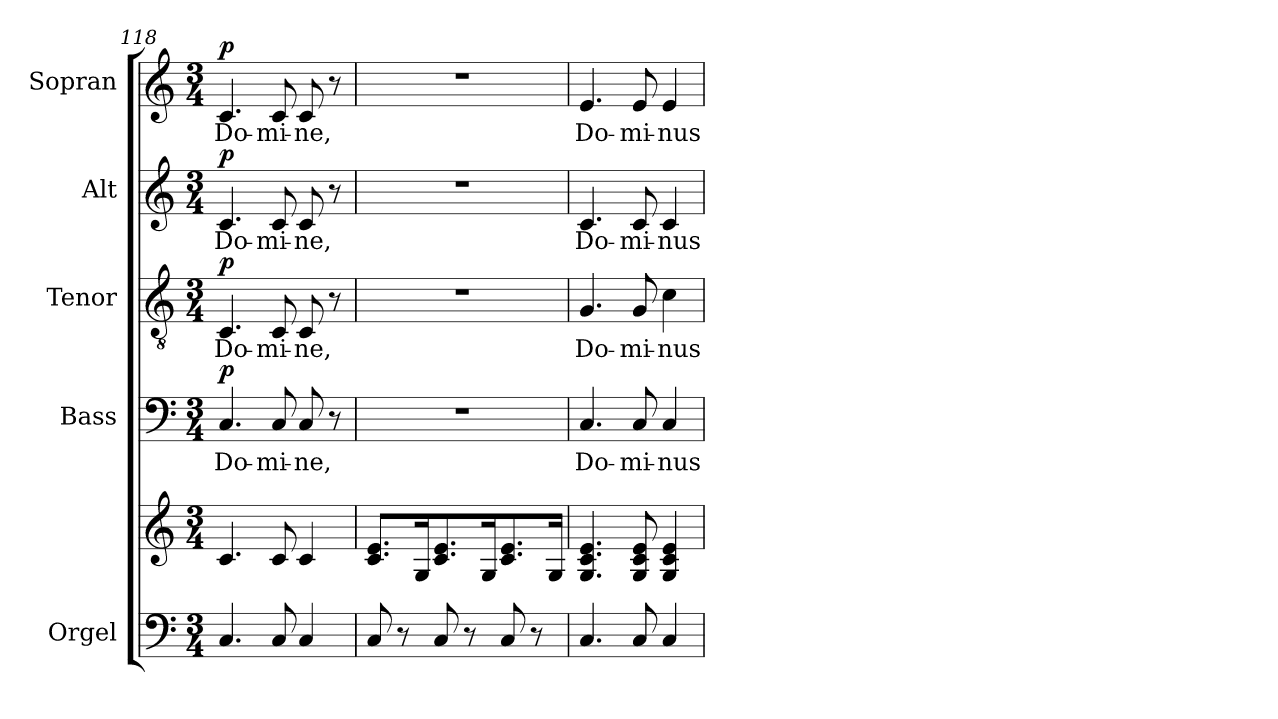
**kern	**kern	**kern	**text	**dynam	**kern	**text	**dynam	**kern	**text	**dynam	**kern	**text	**dynam
*part5	*part5	*part4	*part4	*part4	*part3	*part3	*part3	*part2	*part2	*part2	*part1	*part1	*part1
*staff6	*staff5	*staff4	*staff4	*staff4	*staff3	*staff3	*staff3	*staff2	*staff2	*staff2	*staff1	*staff1	*staff1
*I"Orgel	*	*I"Bass	*	*	*I"Tenor	*	*	*I"Alt	*	*	*I"Sopran	*	*
*I'Org.	*	*I'B	*	*	*I'T	*	*	*I'A	*	*	*I'S	*	*
*clefF4	*clefG2	*clefF4	*	*	*clefGv2	*	*	*clefG2	*	*	*clefG2	*	*
*k[]	*k[]	*k[]	*	*	*k[]	*	*	*k[]	*	*	*k[]	*	*
*C:	*C:	*C:	*	*	*C:	*	*	*C:	*	*	*C:	*	*
*M3/4	*M3/4	*M3/4	*	*	*M3/4	*	*	*M3/4	*	*	*M3/4	*	*
=118	=118	=118	=118	=118	=118	=118	=118	=118	=118	=118	=118	=118	=118
!	!	!	!LO:LY:b	!LO:DY:a	!	!LO:LY:b	!LO:DY:a	!	!LO:LY:b	!LO:DY:a	!	!LO:LY:b	!LO:DY:a
4.C/	4.c/	4.C/	Do-	p	4.C/	Do-	p	4.c/	Do-	p	4.c/	Do-	p
!	!	!	!LO:LY:b	!	!	!LO:LY:b	!	!	!LO:LY:b	!	!	!LO:LY:b	!
8C/	8c/	8C/	-mi-	.	8C/	-mi-	.	8c/	-mi-	.	8c/	-mi-	.
!	!	!	!LO:LY:b	!	!	!LO:LY:b	!	!	!LO:LY:b	!	!	!LO:LY:b	!
4C/	4c/	8C/	-ne,	.	8C/	-ne,	.	8c/	-ne,	.	8c/	-ne,	.
.	.	8r	.	.	8r	.	.	8r	.	.	8r	.	.
=119	=119	=119	=119	=119	=119	=119	=119	=119	=119	=119	=119	=119	=119
8C/	8.c/ 8.e/L	2.r	.	.	2.r	.	.	2.r	.	.	2.r	.	.
8r	.	.	.	.	.	.	.	.	.	.	.	.	.
.	16G/k	.	.	.	.	.	.	.	.	.	.	.	.
8C/	8.c/ 8.e/	.	.	.	.	.	.	.	.	.	.	.	.
8r	.	.	.	.	.	.	.	.	.	.	.	.	.
.	16G/k	.	.	.	.	.	.	.	.	.	.	.	.
8C/	8.c/ 8.e/	.	.	.	.	.	.	.	.	.	.	.	.
8r	.	.	.	.	.	.	.	.	.	.	.	.	.
.	16G/Jk	.	.	.	.	.	.	.	.	.	.	.	.
=120	=120	=120	=120	=120	=120	=120	=120	=120	=120	=120	=120	=120	=120
!	!	!	!LO:LY:b	!	!	!LO:LY:b	!	!	!LO:LY:b	!	!	!LO:LY:b	!
4.C/	4.G/ 4.c/ 4.e/	4.C/	Do-	.	4.G/	Do-	.	4.c/	Do-	.	4.e/	Do-	.
!	!	!	!LO:LY:b	!	!	!LO:LY:b	!	!	!LO:LY:b	!	!	!LO:LY:b	!
8C/	8G/ 8c/ 8e/	8C/	-mi-	.	8G/	-mi-	.	8c/	-mi-	.	8e/	-mi-	.
!	!	!	!LO:LY:b	!	!	!LO:LY:b	!	!	!LO:LY:b	!	!	!LO:LY:b	!
4C/	4G/ 4c/ 4e/	4C/	-nus	.	4c\	-nus	.	4c/	-nus	.	4e/	-nus	.
=	=	=	=	=	=	=	=	=	=	=	=	=	=
*-	*-	*-	*-	*-	*-	*-	*-	*-	*-	*-	*-	*-	*-
